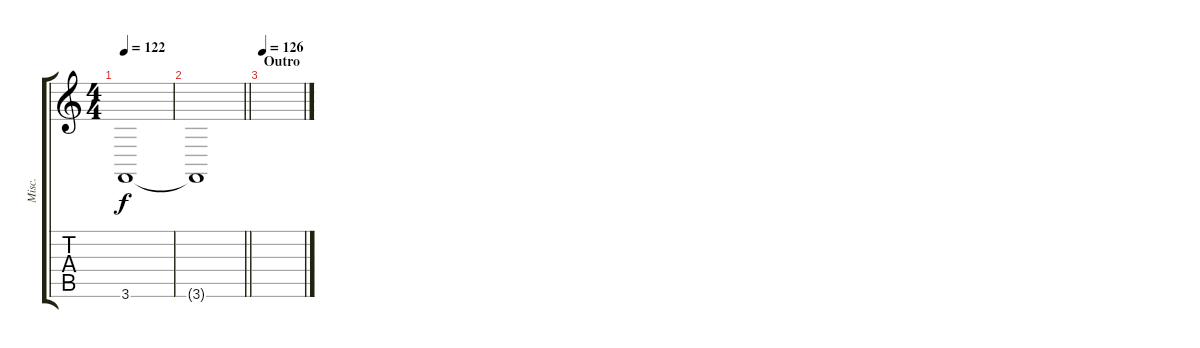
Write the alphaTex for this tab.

\track ("Misc." "Misc.") {instrument rockorgan}
\staff {score tabs}
\tuning (D4 A3 F3 C3 G2 D2) {hide}
\ts (4 4)
\tempo 122
\clef g2
\ks c
3.6{t}.1{dy f} |
\barLineRight lightlight
3.6{t}.1 |
\section ("" "Outro")
\tempo 126
